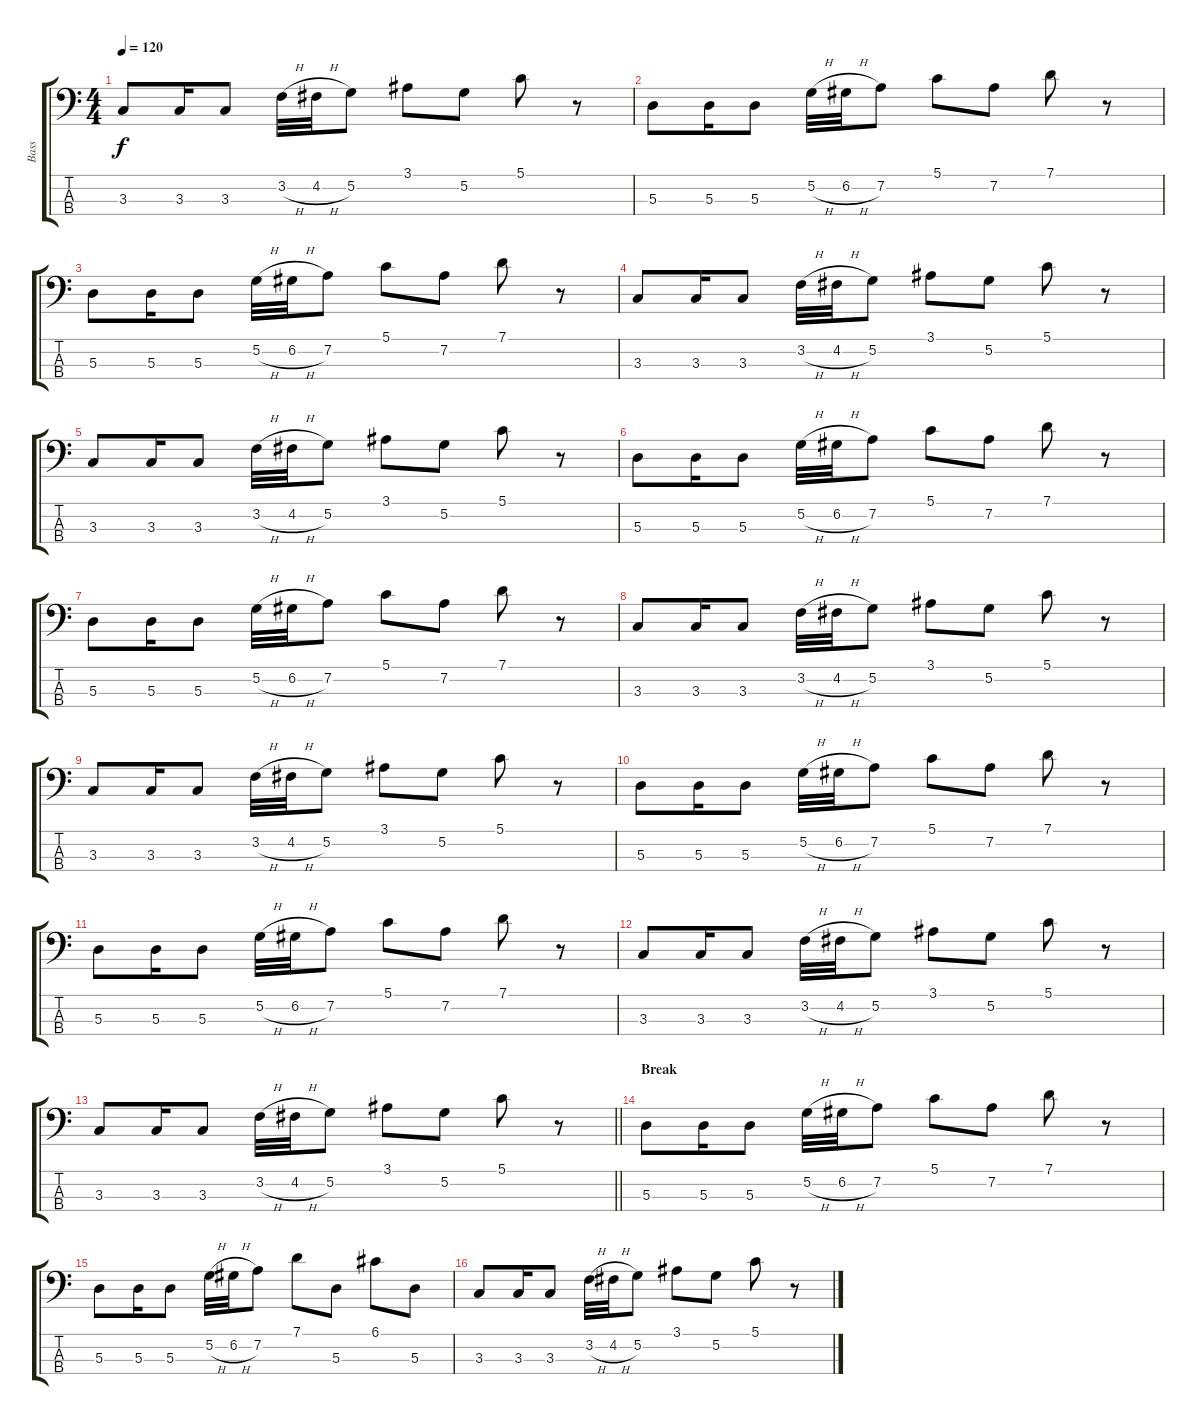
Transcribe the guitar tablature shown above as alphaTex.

\track ("Bass" "Bass") {instrument electricbassfinger}
\staff {score tabs}
\tuning (G2 D2 A1 E1) {hide}
\ts (4 4)
\tempo 120
\clef f4
\ks c
3.3.8{dy f} 3.3.16 3.3.8 3.2{h}.32 4.2{h}.32 5.2.8 3.1.8 5.2.8 5.1.8 r.8 |
5.3.8 5.3.16 5.3.8 5.2{h}.32 6.2{h}.32 7.2.8 5.1.8 7.2.8 7.1.8 r.8 |
5.3.8 5.3.16 5.3.8 5.2{h}.32 6.2{h}.32 7.2.8 5.1.8 7.2.8 7.1.8 r.8 |
3.3.8 3.3.16 3.3.8 3.2{h}.32 4.2{h}.32 5.2.8 3.1.8 5.2.8 5.1.8 r.8 |
3.3.8 3.3.16 3.3.8 3.2{h}.32 4.2{h}.32 5.2.8 3.1.8 5.2.8 5.1.8 r.8 |
5.3.8 5.3.16 5.3.8 5.2{h}.32 6.2{h}.32 7.2.8 5.1.8 7.2.8 7.1.8 r.8 |
5.3.8 5.3.16 5.3.8 5.2{h}.32 6.2{h}.32 7.2.8 5.1.8 7.2.8 7.1.8 r.8 |
3.3.8 3.3.16 3.3.8 3.2{h}.32 4.2{h}.32 5.2.8 3.1.8 5.2.8 5.1.8 r.8 |
3.3.8 3.3.16 3.3.8 3.2{h}.32 4.2{h}.32 5.2.8 3.1.8 5.2.8 5.1.8 r.8 |
5.3.8 5.3.16 5.3.8 5.2{h}.32 6.2{h}.32 7.2.8 5.1.8 7.2.8 7.1.8 r.8 |
5.3.8 5.3.16 5.3.8 5.2{h}.32 6.2{h}.32 7.2.8 5.1.8 7.2.8 7.1.8 r.8 |
3.3.8 3.3.16 3.3.8 3.2{h}.32 4.2{h}.32 5.2.8 3.1.8 5.2.8 5.1.8 r.8 |
\barLineRight lightlight
3.3.8 3.3.16 3.3.8 3.2{h}.32 4.2{h}.32 5.2.8 3.1.8 5.2.8 5.1.8 r.8 |
\section ("" "Break")
5.3.8 5.3.16 5.3.8 5.2{h}.32 6.2{h}.32 7.2.8 5.1.8 7.2.8 7.1.8 r.8 |
5.3.8 5.3.16 5.3.8 5.2{h}.32 6.2{h}.32 7.2.8 7.1.8 5.3.8 6.1.8 5.3.8 |
3.3.8 3.3.16 3.3.8 3.2{h}.32 4.2{h}.32 5.2.8 3.1.8 5.2.8 5.1.8 r.8
